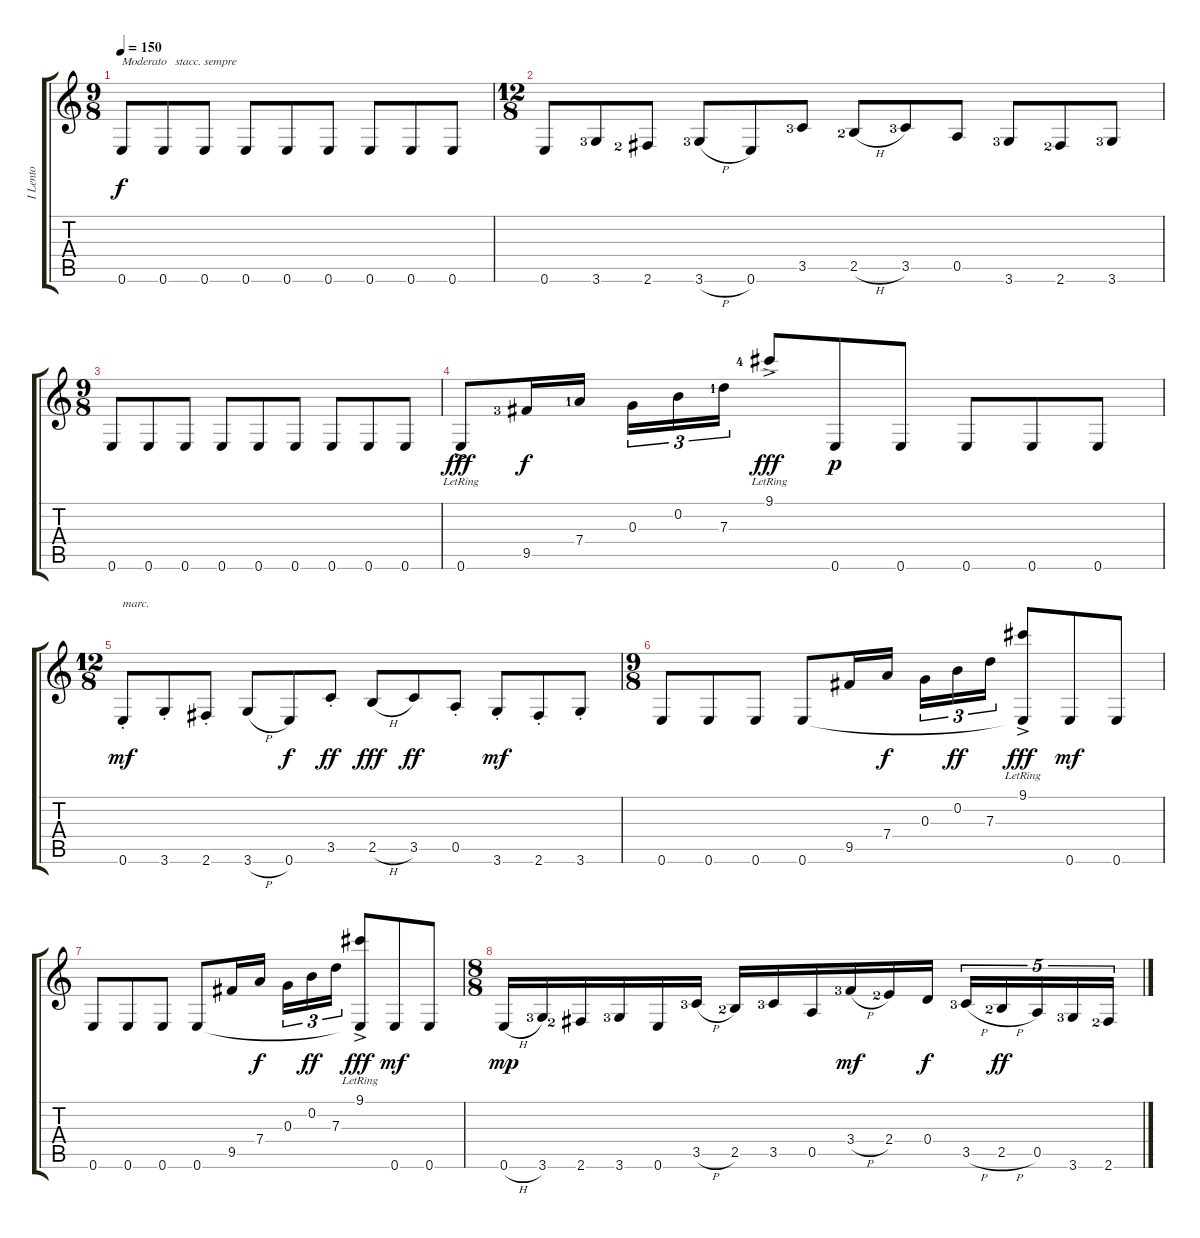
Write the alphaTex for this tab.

\track ("I Lento" "I Lento") {instrument acousticguitarnylon}
\staff {score tabs}
\tuning (E4 B3 G3 D3 A2 E2) {hide}
\ts (9 8)
\tempo 150
\clef g2
\ks c
0.6.8{txt "Moderato   stacc. sempre" dy f} 0.6.8 0.6.8 0.6.8 0.6.8 0.6.8 0.6.8 0.6.8 0.6.8 |
\ts (12 8)
0.6.8 3.6{lf 4}.8 2.6{lf 3}.8 3.6{h lf 4}.8 0.6.8 3.5{lf 4}.8 2.5{h lf 3}.8 3.5{lf 4}.8 0.5.8 3.6{lf 4}.8 2.6{lf 3}.8 3.6{lf 4}.8 |
\ts (9 8)
0.6.8 0.6.8 0.6.8 0.6.8 0.6.8 0.6.8 0.6.8 0.6.8 0.6.8 |
0.6{ac lr}.8{dy fff} 9.5{lf 4}.16{dy f} 7.4{lf 2}.16 0.3.16{tu (3 2)} 0.2.16{tu (3 2)} 7.3{lf 2}.16{tu (3 2)} 9.1{ac lr lf 5}.8{dy fff} 0.6.8{dy p} 0.6.8 0.6.8 0.6.8 0.6.8 |
\ts (12 8)
0.6{st}.8{txt "marc." dy mf} 3.6{st}.8 2.6{st}.8 3.6{h}.8 0.6.8{dy f} 3.5{st}.8{dy ff} 2.5{h}.8{dy fff} 3.5.8{dy ff} 0.5{st}.8 3.6{st}.8{dy mf} 2.6{st}.8 3.6{st}.8 |
\ts (9 8)
0.6.8 0.6.8 0.6.8 0.6.8 9.5.16 7.4.16{dy f} 0.3.16{tu (3 2)} 0.2.16{tu (3 2) dy ff} 7.3.16{tu (3 2)} (9.1{ac lr} 0.6{t}).8{dy fff} 0.6.8{dy mf} 0.6.8 |
0.6.8 0.6.8 0.6.8 0.6.8 9.5.16 7.4.16{dy f} 0.3.16{tu (3 2)} 0.2.16{tu (3 2) dy ff} 7.3.16{tu (3 2)} (9.1{ac lr} 0.6{t}).8{dy fff} 0.6.8{dy mf} 0.6.8 |
\ts (8 8)
0.6{h}.16{dy mp} 3.6{lf 4}.16 2.6{lf 3}.16 3.6{lf 4}.16 0.6.16 3.5{h lf 4}.16 2.5{lf 3}.16 3.5{lf 4}.16 0.5.16 3.4{h lf 4}.16{dy mf} 2.4{lf 3}.16 0.4.16{dy f} 3.5{h lf 4}.16{tu (5 4)} 2.5{h lf 3}.16{tu (5 4) dy ff} 0.5.16{tu (5 4)} 3.6{lf 4}.16{tu (5 4)} 2.6{lf 3}.16{tu (5 4)}
